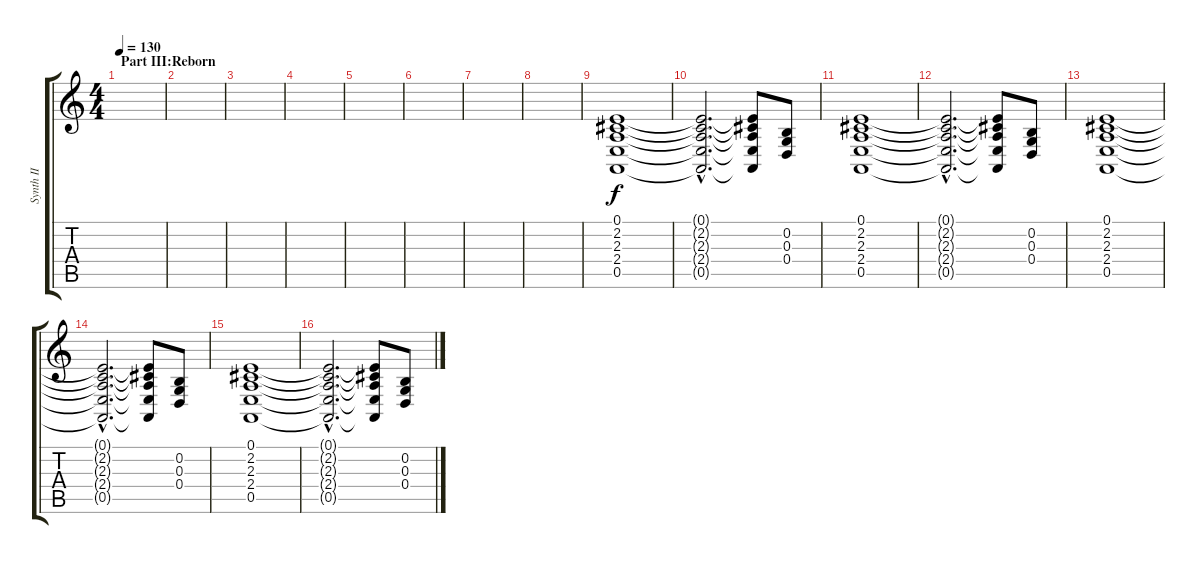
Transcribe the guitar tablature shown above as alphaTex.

\track ("Synth II" "Synth II") {instrument lead2sawtooth}
\staff {score tabs}
\tuning (E4 B3 G3 D3 A2 E2) {hide}
\ts (4 4)
\section ("" "Part III:Reborn")
\tempo 130
\clef g2
\ks c
|
|
|
|
|
|
|
|
(0.1 2.2 2.3 2.4 0.5).1 |
(0.1{hac t} 2.2{hac t} 2.3{hac t} 2.4{hac t} 0.5{hac t}).2{d} (0.1{t} 2.2{t} 2.3{t} 2.4{t} 0.5{t}).8 (0.2 0.3 0.4).8 |
(0.1 2.2 2.3 2.4 0.5).1 |
(0.1{hac t} 2.2{hac t} 2.3{hac t} 2.4{hac t} 0.5{hac t}).2{d} (0.1{t} 2.2{t} 2.3{t} 2.4{t} 0.5{t}).8 (0.2 0.3 0.4).8 |
(0.1 2.2 2.3 2.4 0.5).1 |
(0.1{hac t} 2.2{hac t} 2.3{hac t} 2.4{hac t} 0.5{hac t}).2{d} (0.1{t} 2.2{t} 2.3{t} 2.4{t} 0.5{t}).8 (0.2 0.3 0.4).8 |
(0.1 2.2 2.3 2.4 0.5).1 |
(0.1{hac t} 2.2{hac t} 2.3{hac t} 2.4{hac t} 0.5{hac t}).2{d} (0.1{t} 2.2{t} 2.3{t} 2.4{t} 0.5{t}).8 (0.2 0.3 0.4).8
